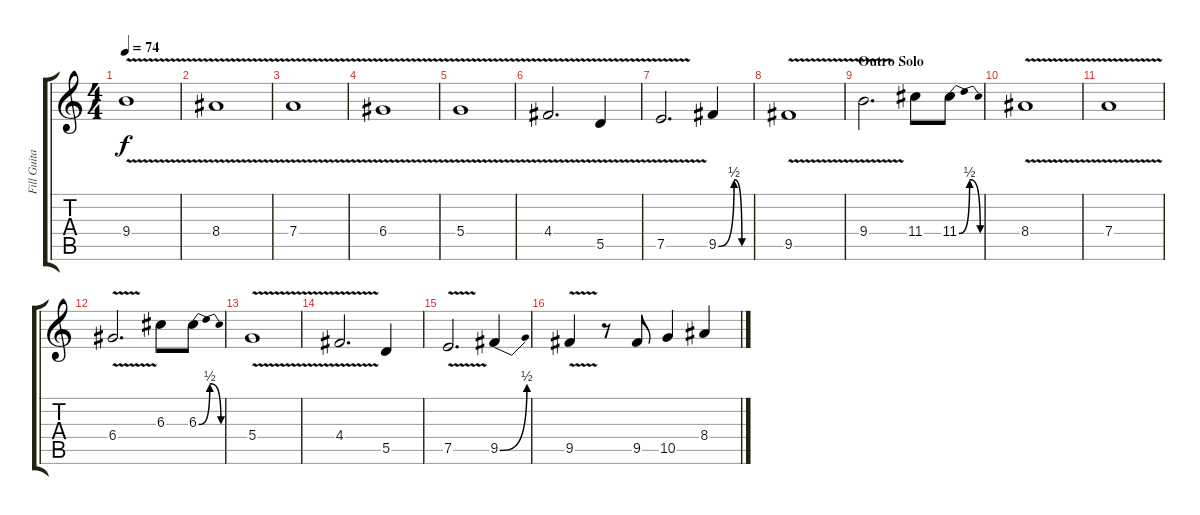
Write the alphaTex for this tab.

\track ("Fill Guitar #2" "Fill Guita") {instrument distortionguitar}
\staff {score tabs}
\tuning (E4 B3 G3 D3 A2 E2) {hide}
\ts (4 4)
\tempo 74
\clef g2
\ks c
9.4{v}.1{dy f} |
8.4{v}.1 |
7.4{v}.1 |
6.4{v}.1 |
5.4{v}.1 |
4.4{v}.2{d} 5.5{v}.4 |
7.5{v}.2{d} 9.5{be (custom 0 0 30 2 45 0 60 0)}.4 |
9.5{v}.1 |
\section ("" "Outro Solo")
9.4{v}.2{d} 11.4.8 11.4{be (bendrelease 0 0 30 2 30 2 60 0)}.8 |
8.4{v}.1 |
7.4{v}.1 |
6.4{v}.2{d} 6.3.8 6.3{be (bendrelease 0 0 30 2 30 2 60 0)}.8 |
5.4{v}.1 |
4.4{v}.2{d} 5.5.4 |
7.5{v}.2{d} 9.5{be (bend 0 0 60 2)}.4 |
9.5{v}.4 r.8 9.5.8 10.5.4 8.4.4
